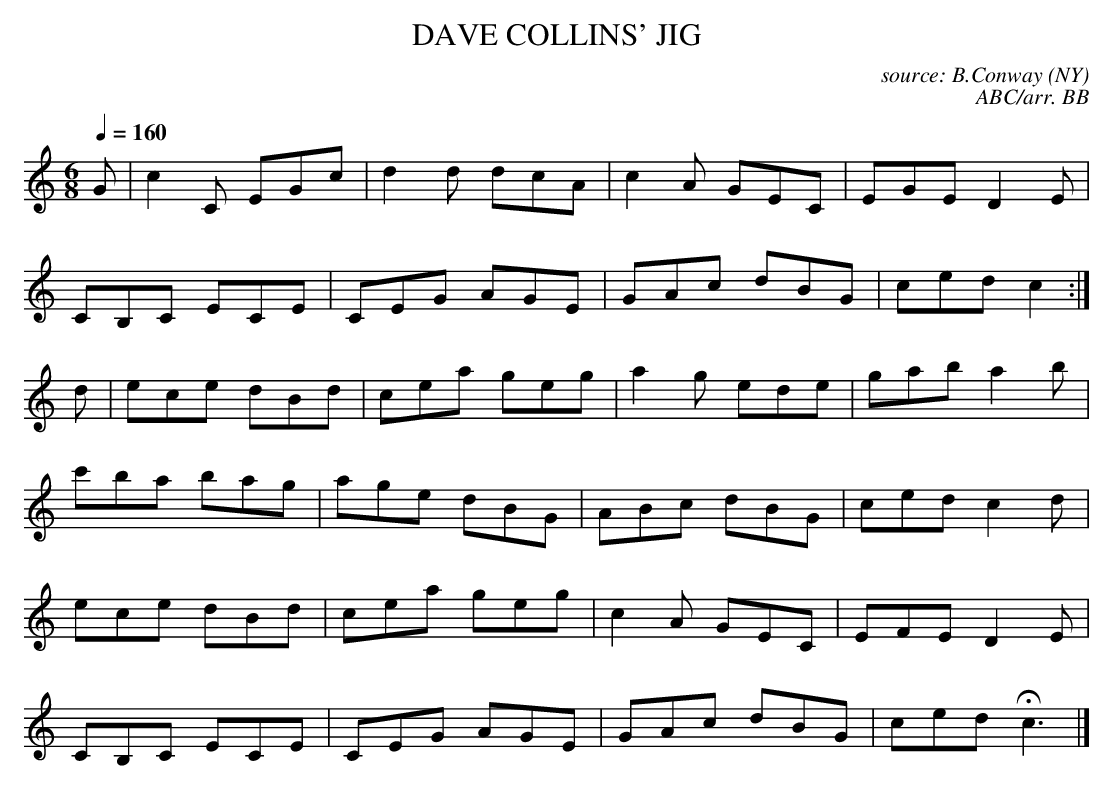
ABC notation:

X:1
T:DAVE COLLINS' JIG
C:source: B.Conway (NY)
C:ABC/arr. BB
Q:1/4=160
M:6/8
L:1/8
K:C % source key = Bb
G|c2C EGc|d2d dcA|c2 A GEC|EGE D2 E|
CB,C ECE|CEG AGE|GAc dBG|ced c2:|
d|ece dBd|cea geg|a2 g ede|gab a2 b|
c'ba bag|age dBG|ABc dBG|ced c2 d|
ece dBd|cea geg|c2 A GEC|EFE D2 E|
CB,C ECE|CEG AGE|GAc dBG|ced Hc3|]
